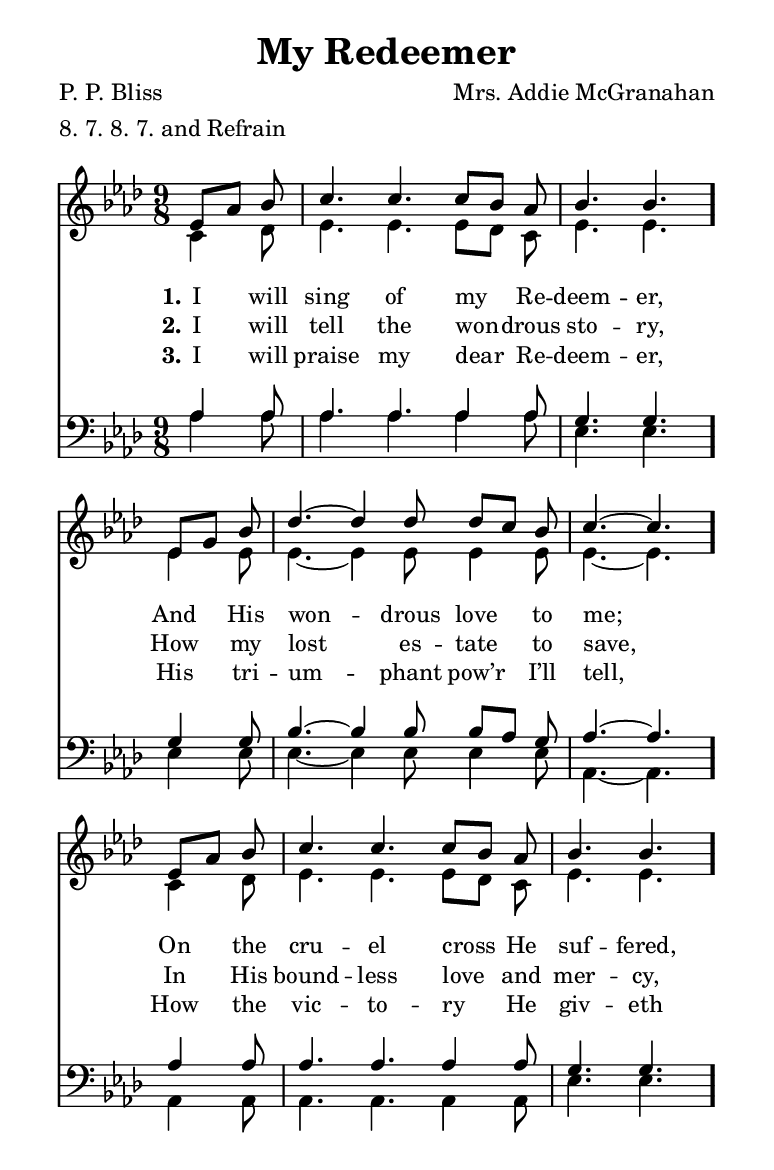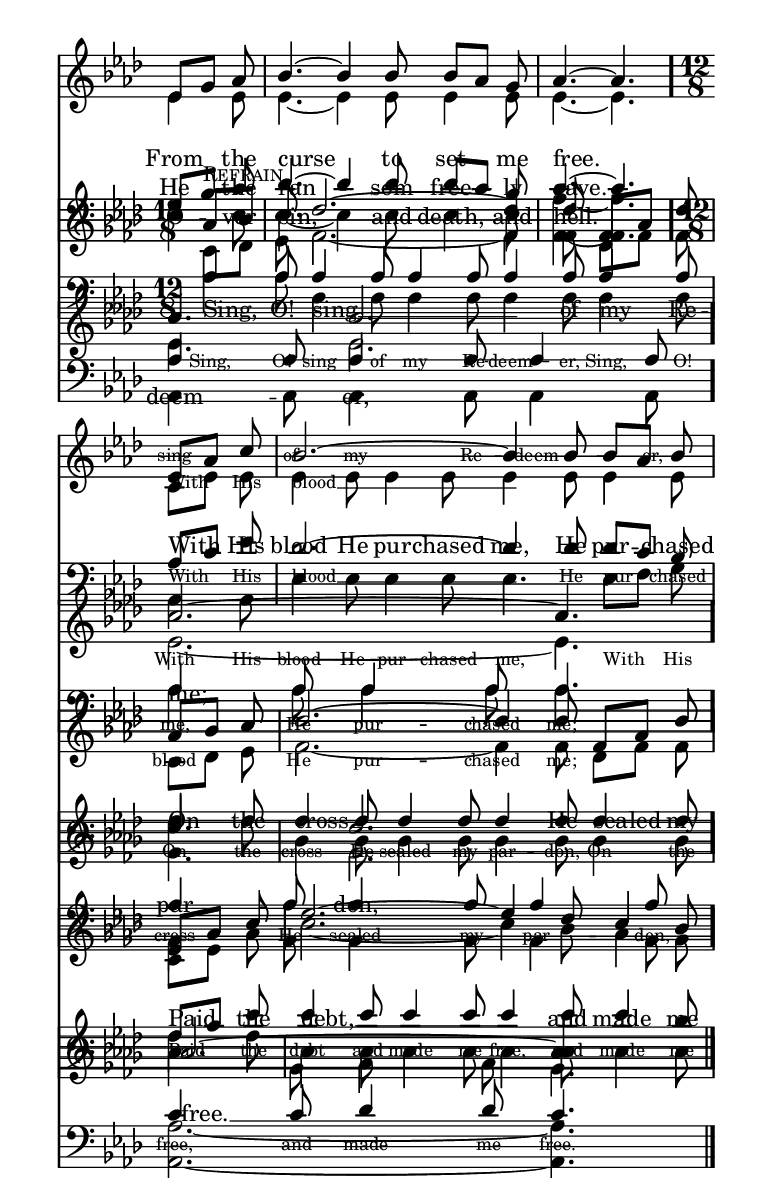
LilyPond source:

\include "common/global.ily"
\paper {
  \include "common/paper.ily"
  %ragged-bottom = ##t
  ragged-last-bottom = ##t
  systems-per-page = ##f
  page-count = 2
}

\header{
  hymnnumber = "23"
  title = "My Redeemer"
  tunename = ""
  meter = "8. 7. 8. 7. and Refrain"
  poet = "P. P. Bliss"
  composer = "Mrs. Addie McGranahan"
  %copyright = ""
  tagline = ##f
}

% for fermata in MIDI
ta = { \tempo 4=80 }
tb = { \tempo 4=40 }

patternAA = { c8[ c8] c8 | c4. c4. c8[ c8] c8         | c4. c4.         }
patternAB = { c4      c8 | c4. c4. c8[ c8] c8         | c4. c4.         }
patternAC = { c4      c8 | c4. c4. c4      c8         | c4. c4.         }
patternAD = { c8[ c8] c8 | c4. ~ c4 c8 c8[ c8] c8     | c4. ~ c4.       }
patternAE = { c4      c8 | c4. ~ c4 c8 c4      c8     | c4. ~ c4.       }
patternAF = { c4      c8 | c4. ~ c4 c8 c8[ c8] c8     | c4. ~ c4.       }

patternBA = { c8[ c8] c8 | c2. ~ c4 c8 c8[ c8] c8     | c4. c2.         }
patternBB = { c8[ c8] c8 | c2. ~ c4 c8 c8[ c8] c8     | c2. ~ c4.       }
patternBC = { c8[ c8] c8 | c4 c8 c4 c8 c4 c8 c4 c8    | c2. ~ c4.       }
patternBD = { c8[ c8] c8 | c2. ~ c4 c8 c4 c8          | c2. ~ c4.       }
patternBE = { c8[ c8] c8 | c2. ~ c4 c8 c4 c8          | c4 c8 c4 c8 c4. }

patternCA = { c4 c8      }
patternCB = { c8[ c8] c8 | c2. ~ c4 c8 c8[ c8] c8     | c4 c8 c4 c8 c4. }
patternCC = { c4 c8      | c4 c8 c4 c8 c4. c8[ c8] c8 | c4 c8 c4 c8 c4. }
patternCD = { c8[ c8] c8 | c4 c8 c4 c8 c4 c8 c4 c8    | c4 c8 c4 c8 c4. }
patternCE = { c4 c8      | c4 c8 c4 c8 c4 c8 c4 c8    | c2. ~ c4.       }

global = {
  \include "common/overrides.ily"
  \override Staff.TimeSignature.style = #'()
  \time 9/8
  \override Score.MetronomeMark.transparent = ##t % hide all fermata changes too
  \ta
  \key aes \major
  \partial 4.
  \autoBeamOff
}

notesSoprano = {
\global
\relative c' {

  \changePitch \patternAA { ees aes bes  | c c c bes aes           | bes bes }
  \changePitch \patternAD { ees, g bes   | des des des des c bes   | c c     }
  \changePitch \patternAA { ees, aes bes | c c c bes aes           | bes bes }
  \changePitch \patternAD { ees, g aes   | bes bes bes bes aes g   | aes aes }

  << s^\markup { \small \caps "Refrain"  }
  \time 12/8
  \set Timing.measurePosition = #(ly:make-moment -3 8)
  \changePitch \patternBA { aes bes c    | des des des f, aes des  | c c     } >>
  \changePitch \patternBB { ees, aes c   | bes bes bes bes aes bes | c c     }
  \changePitch \patternBA { aes bes c    | des des des f, aes des  | c c     }
  \changePitch \patternBD { ees, aes c   | ees ees des c bes       | aes aes }

  \bar "|."

}
}

notesAlto = {
\global
\relative e' {

  \changePitch \patternAB { c des     | ees ees ees des c               | ees ees         }
  \changePitch \patternAE { ees ees   | ees ees ees ees ees             | ees ees         }
  \changePitch \patternAB { c des     | ees ees ees des c               | ees ees         }
  \changePitch \patternAE { ees ees   | ees ees ees ees ees             | ees ees         }

  \changePitch \patternBA { c des ees | f f f des f f                   | ees ees         }
  \changePitch \patternBC { c ees ees | ees ees ees ees ees ees ees ees | ees ees         }
  \changePitch \patternBA { c des ees | f f f des f f                   | ees ees         }
  \changePitch \patternBE { c ees aes | c c bes aes g                   | aes ees f f ees }

}
}

notesTenor = {
\global
\relative a {

  \changePitch \patternAC { aes aes   | aes aes aes aes                 | g g                     }
  \changePitch \patternAF { g g       | bes bes bes bes aes g           | aes aes                 }
  \changePitch \patternAC { aes aes   | aes aes aes aes                 | g g                     }
  \changePitch \patternAD { g bes c   | des des des des c bes           | c c                     }

  \changePitch \patternCA { aes aes   | aes aes aes aes aes aes aes aes | aes aes aes aes aes aes }
  \changePitch \patternCB { aes c ees | des des des des c bes           | aes aes aes aes aes     }
  \changePitch \patternCA { aes aes   | aes aes aes aes aes aes aes aes | aes aes aes aes aes aes }
  \changePitch \patternCD { aes c ees | ees ees ees ees ees ees ees des | c c des des c           }

}
}

notesBass = {
\global
\relative f {

  \changePitch \patternAC { aes aes  | aes aes aes aes                  | ees ees                   }
  \changePitch \patternAE { ees ees  | ees ees ees ees ees              | aes, aes                  }
  \changePitch \patternAC { aes aes  | aes aes aes aes                  | ees' ees                  }
  \changePitch \patternAE { ees ees  | ees ees ees ees ees              | < aes aes, > < aes aes, > }

  \changePitch \patternCA { aes aes  | des, des des des des des des des | aes aes aes aes aes aes   }
  \changePitch \patternCC { aes aes  | ees' ees ees ees ees ees f g     | aes aes aes aes aes       }
  \changePitch \patternCA { aes aes  | des, des des des des des des des | aes aes aes aes aes aes   }
  \changePitch \patternCE { aes' aes | ees ees ees ees ees ees ees ees  | < aes aes, > < aes aes, > }

}
}

SopranoRefrainA = \lyricmode {

\override LyricText.font-size = #-2
\repeat unfold 38 { \skip 4 }
With His blood __

}

SopranoRefrainB = \lyricmode {

\repeat unfold 53 { \skip 4 }
Paid the debt, __ and made me free. __ \bar "." \break

}

% Also lead (soprano) for most of it (second line of refrain excepted)
% The alto also deviates from this on the fourth line of the refrain, but it is
% probably easier to divide them this way than an unanalysed alternative.
AltoRefrain = \lyricmode {

Sing, O! sing __ of my Re -- deem -- er, \bar "." \break
With His blood He pur -- chased me, He pur -- chased me; __ \bar "." \break
\pageBreak
On the cross __ He sealed my par -- don, \bar "." \break
%Paid the debt, __ and made me free. __ \bar "." \break

}

% This refrain not used in layout, just for lyrics extraction
RefrainA = \lyricmode {

Sing, O! sing of my Re -- deem -- er,
With His blood He pur -- chased me, He pur -- chased me;
On the cross He sealed my par -- don,
Paid the debt, and made me free.

}

TenorRefrain = \lyricmode {

\override LyricText.font-size = #-2
\repeat unfold 46 { \skip 4 }
With His blood __ He pur -- chased me, He pur -- chased me;
On the cross He sealed my par -- don, On the cross He sealed my par -- don,
Paid the debt and made me free, and made me free, and made me free.

}

BassRefrain = \lyricmode {

\override LyricText.font-size = #-2
\repeat unfold 30 { \skip 4 }
Sing, O! sing of my Re -- deem -- er, Sing, O! sing of my Re -- deem -- er,
With His blood He pur -- chased me, With His blood He pur -- chased me;
\repeat unfold 26 { \skip 4 }
free. __

}

wordsA = \lyricmode {
\set stanza = "1."

I will sing of my Re -- deem -- er, \bar "."
And His won -- drous love to me; \bar "." \break
On the cru -- el cross He suf -- fered, \bar "."
From the curse to set me free. \bar "." \break

}

wordsB = \lyricmode {
\set stanza = "2."

I will tell the won -- drous sto -- ry,
How my lost es -- tate to save,
In His bound -- less love and mer -- cy,
He the ran -- som free -- ly gave.

{ { \AltoRefrain } }

}

wordsC = \lyricmode {
\set stanza = "3."

I will praise my dear Re -- deem -- er,
His tri -- um -- phant pow’r I’ll tell,
How the vic -- to -- ry He giv -- eth
O -- ver sin, and death, and hell.

}

\score {
  \context ChoirStaff <<
    \context Staff = upper <<
      \set ChoirStaff.systemStartDelimiter = #'SystemStartBar
      \context Voice  = sopranos { \voiceOne << \notesSoprano >> }
      \context Voice  = altos { \voiceTwo << \notesAlto >> }
	  % Synch to altos for convenience
      \context Lyrics = one   \lyricsto altos \wordsA
      \context Lyrics = two   \lyricsto altos \wordsB
      \context Lyrics = three \lyricsto altos \wordsC
    >>
	\new Lyrics \with { alignAboveContext = upper } \lyricsto sopranos \SopranoRefrainA
	\new Lyrics \with { alignBelowContext = upper } \lyricsto sopranos \SopranoRefrainB
    \context Staff = men <<
      \clef bass
      \context Voice  = tenors { \voiceOne << \notesTenor >> }
      \context Voice  = basses { \voiceTwo << \notesBass >> }
    >>
	\new Lyrics \with { alignAboveContext = men } \lyricsto tenors \TenorRefrain
	\new Lyrics \with { alignBelowContext = men } \lyricsto basses \BassRefrain
  >>
  \layout {
    \include "common/layout.ily"
  }
  \midi{
    \include "common/midi.ily"
  }
}

\version "2.18.0"  % necessary for upgrading to future LilyPond versions.

% vi:set et ts=2 sw=2 ai nocindent syntax=lilypond
